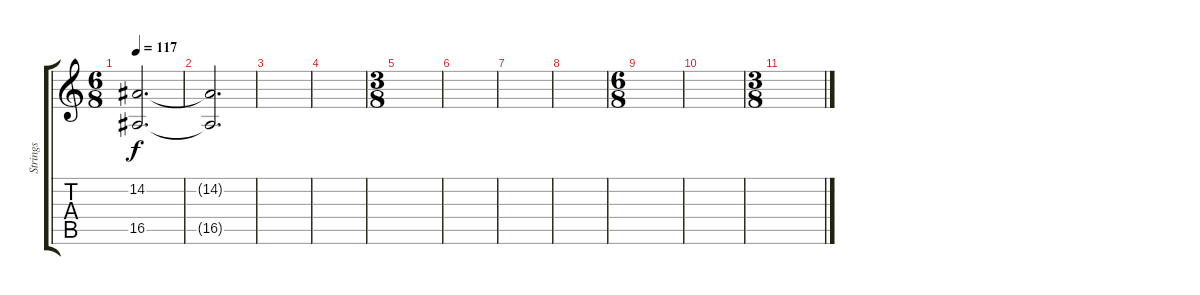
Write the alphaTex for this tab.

\track ("Strings" "Strings") {instrument lead1square}
\staff {score tabs}
\tuning (Db4 Ab3 E3 B2 Gb2 B1) {hide}
\ts (6 8)
\tempo 117
\clef g2
\ks c
(14.2 16.5).2{d dy f} |
(14.2{t} 16.5{t}).2{d} |
|
|
\ts (3 8)
|
|
|
|
\ts (6 8)
|
|
\ts (3 8)
